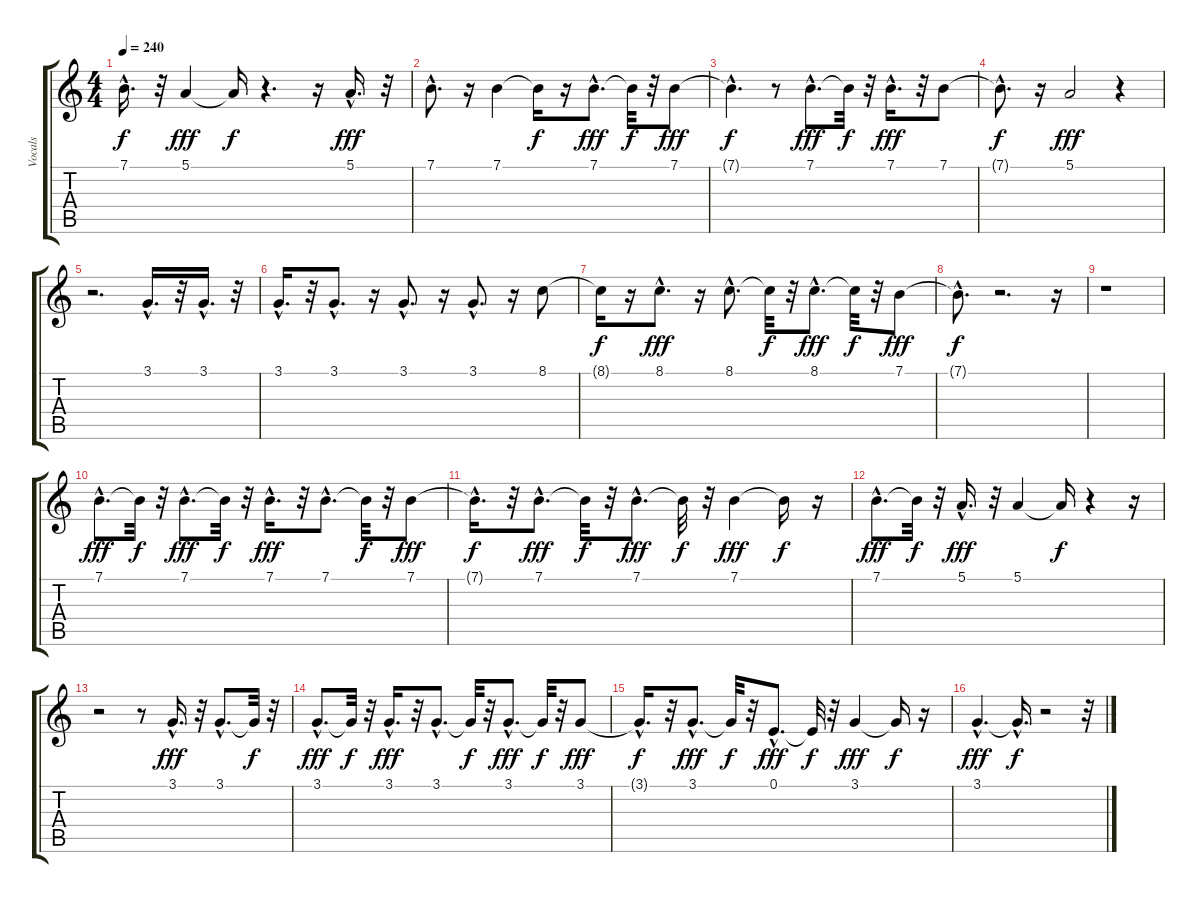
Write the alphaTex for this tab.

\track ("Vocals" "Vocals") {instrument altosax}
\staff {score tabs}
\tuning (E4 B3 G3 D3 A2 E2) {hide}
\ts (4 4)
\tempo 240
\clef g2
\ks c
7.1{hac t}.16{d dy f} r.32 5.1.4{dy fff} 5.1{t}.16{dy f} r.4{d} r.16 5.1{hac}.16{d dy fff} r.32 |
7.1{hac}.8{d} r.16 7.1.4 7.1{t}.16{dy f} r.16 7.1{hac}.8{d dy fff} 7.1{t}.32{dy f} r.32 7.1.8{dy fff} |
7.1{hac t}.4{d dy f} r.8 7.1{hac}.8{d dy fff} 7.1{t}.32{dy f} r.32 7.1{hac}.16{d dy fff} r.32 7.1.8 |
7.1{hac t}.8{d dy f} r.16 5.1.2{dy fff} r.4 |
r.2{d} 3.1{hac}.16{d} r.32 3.1{hac}.16{d} r.32 |
3.1{hac}.16{d} r.32 3.1{hac}.8{d} r.16 3.1{hac}.8{d} r.16 3.1{hac}.8{d} r.16 8.1.8 |
8.1{t}.16{dy f} r.16 8.1{hac}.8{d dy fff} r.16 8.1{hac}.8{d} 8.1{t}.32{dy f} r.32 8.1{hac}.8{d dy fff} 8.1{t}.32{dy f} r.32 7.1.8{dy fff} |
7.1{hac t}.8{d dy f} r.2{d} r.16 |
r.1 |
7.1{hac}.8{d dy fff} 7.1{t}.32{dy f} r.32 7.1{hac}.8{d dy fff} 7.1{t}.32{dy f} r.32 7.1{hac}.16{d dy fff} r.32 7.1{hac}.8{d} 7.1{t}.32{dy f} r.32 7.1.8{dy fff} |
7.1{hac t}.16{d dy f} r.32 7.1{hac}.8{d dy fff} 7.1{t}.32{dy f} r.32 7.1{hac}.8{d dy fff} 7.1{t}.32{dy f} r.32 7.1.4{dy fff} 7.1{t}.16{dy f} r.16 |
7.1{hac}.8{d dy fff} 7.1{t}.32{dy f} r.32 5.1{hac}.16{d dy fff} r.32 5.1.4 5.1{t}.16{dy f} r.4 r.16 |
r.2 r.8 3.1{hac}.16{d dy fff} r.32 3.1{hac}.8{d} 3.1{t}.32{dy f} r.32 |
3.1{hac}.8{d dy fff} 3.1{t}.32{dy f} r.32 3.1{hac}.16{d dy fff} r.32 3.1{hac}.8{d} 3.1{t}.32{dy f} r.32 3.1{hac}.8{d dy fff} 3.1{t}.32{dy f} r.32 3.1.8{dy fff} |
3.1{hac t}.16{d dy f} r.32 3.1{hac}.8{d dy fff} 3.1{t}.32{dy f} r.32 0.1{hac}.8{d dy fff} 0.1{t}.32{dy f} r.32 3.1.4{dy fff} 3.1{t}.16{dy f} r.16 |
3.1{hac}.4{d dy fff} 3.1{hac t}.16{d dy f} r.2 r.32
